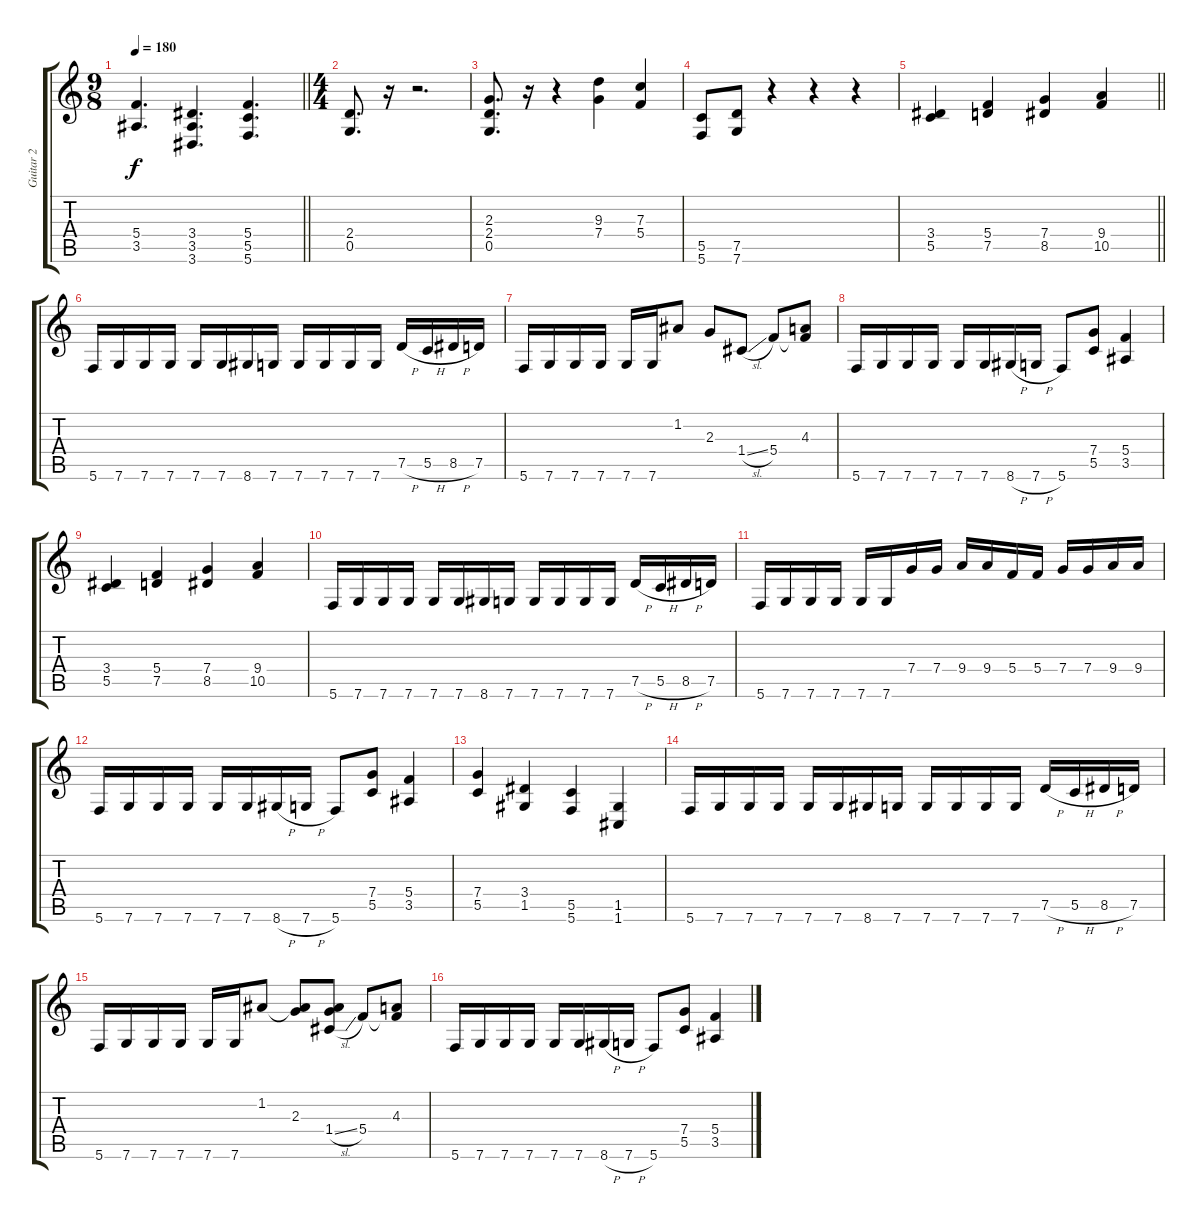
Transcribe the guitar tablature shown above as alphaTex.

\track ("Guitar 2" "Guitar 2") {instrument overdrivenguitar}
\staff {score tabs}
\tuning (D4 A3 F3 C3 G2 C2) {hide}
\ts (9 8)
\tempo 180
\clef g2
\barLineRight lightlight
\ks c
(5.4 3.5).4{d dy f instrument overdrivenguitar} (3.4 3.5 3.6).4{d} (5.4 5.5 5.6).4{d} |
\ts (4 4)
(2.4 0.5).8{d} r.16 r.2{d} |
(2.3 2.4 0.5).8{d} r.16 r.4 (9.3 7.4).4 (7.3 5.4).4 |
(5.5 5.6).8 (7.5 7.6).8 r.4 r.4 r.4 |
\barLineRight lightlight
(3.4 5.5).4 (5.4 7.5).4 (7.4 8.5).4 (9.4 10.5).4 |
5.6.16 7.6.16 7.6.16 7.6.16 7.6.16 7.6.16 8.6.16 7.6.16 7.6.16 7.6.16 7.6.16 7.6.16 7.5{h}.16 5.5{h}.16 8.5{h}.16 7.5.16 |
5.6.16 7.6.16 7.6.16 7.6.16 7.6.16 7.6.16 1.2.8 2.3.8 1.4{sl}.8 5.4.8 (4.3 5.4{t}).8 |
5.6.16 7.6.16 7.6.16 7.6.16 7.6.16 7.6.16 8.6{h}.16 7.6{h}.16 5.6.8 (7.4 5.5).8 (5.4 3.5).4 |
(3.4 5.5).4 (5.4 7.5).4 (7.4 8.5).4 (9.4 10.5).4 |
5.6.16 7.6.16 7.6.16 7.6.16 7.6.16 7.6.16 8.6.16 7.6.16 7.6.16 7.6.16 7.6.16 7.6.16 7.5{h}.16 5.5{h}.16 8.5{h}.16 7.5.16 |
5.6.16 7.6.16 7.6.16 7.6.16 7.6.16 7.6.16 7.4.16 7.4.16 9.4.16 9.4.16 5.4.16 5.4.16 7.4.16 7.4.16 9.4.16 9.4.16 |
5.6.16 7.6.16 7.6.16 7.6.16 7.6.16 7.6.16 8.6{h}.16 7.6{h}.16 5.6.8 (7.4 5.5).8 (5.4 3.5).4 |
(7.4 5.5).4 (3.4 1.5).4 (5.5 5.6).4 (1.5 1.6).4 |
5.6.16 7.6.16 7.6.16 7.6.16 7.6.16 7.6.16 8.6.16 7.6.16 7.6.16 7.6.16 7.6.16 7.6.16 7.5{h}.16 5.5{h}.16 8.5{h}.16 7.5.16 |
5.6.16 7.6.16 7.6.16 7.6.16 7.6.16 7.6.16 1.2.8 (1.2{t} 2.3).8 (1.2{t} 2.3{t} 1.4{sl}).8 5.4.8 (4.3 5.4{t}).8 |
5.6.16 7.6.16 7.6.16 7.6.16 7.6.16 7.6.16 8.6{h}.16 7.6{h}.16 5.6.8 (7.4 5.5).8 (5.4 3.5).4
